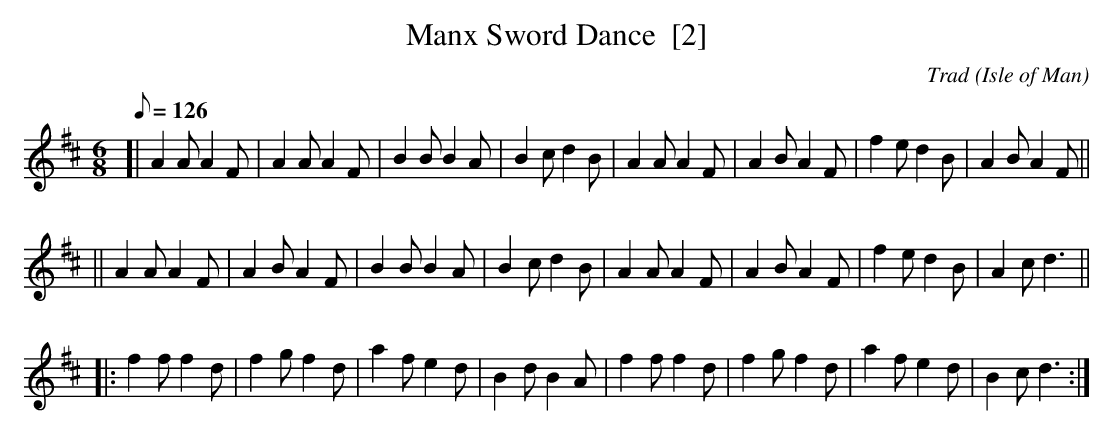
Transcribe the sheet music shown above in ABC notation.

X:1
T:Manx Sword Dance  [2]
M:6/8
L:1/8
C:Trad
O:Isle of Man
Q:126
K:D
[| A2A A2F | A2A A2F | B2B B2A | B2c d2B | A2A A2F | A2B A2F | f2e d2B | A2B A2F ||
|| A2A A2F | A2B A2F | B2B B2A | B2c d2B | A2A A2F | A2B A2F | f2e d2B | A2c d3 ||
|: f2f f2d | f2g f2d | a2f e2d | B2d B2A | f2f f2d | f2g f2d | a2f e2d | B2c d3 :|
